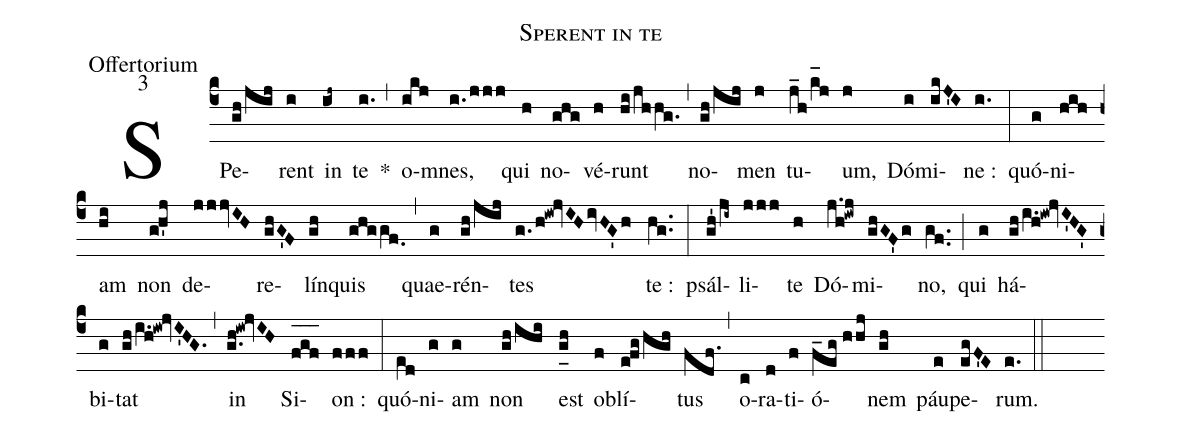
name:Sperent in te;
office-part:Offertorium;
mode:3;
%%
(c4) SPe(gh/jij)rent(i) in(ij~) te(i.) *(,) o(ikj)mnes,(i./jjj) qui(h) no(ghg)vé(h)runt(hi/jhhg.) (,) no(gh/jij)men(j) tu(j_h/k_[hl:1]j)um,(j) Dó(i)mi(ikJ'I)ne :(i.) (:) quó(g)ni(hih)am(hi) non(gh'j) de(jjjvIH)re(ghG'F)lín(gh)quis(ghggf.0) (,) quae(g)rén(gh/jij)tes(g./h!iw!jvIHivHG'h) te :(hg..) (:) psál(gh'/ji~)li(jjj)te(h) Dó(j.h!iwj)mi(ghGF'g)no,(gf..) (;) qui(g) há(gh/i.h!iw!jvI'HG')bi(g)tat(gh/i.h!iw!jvI'HG.) (,) in(g.h!iw!jvIH) Si(f_[oh:h]g_[oh:h]f_[oh:h])on :(fff) (:) quó(e[ll:1]d)ni(g)am(g) non(gh/ihi) est(g_[uh:l]h) ob(f)lí(efghgh)tus(fdf.) (,) o(c)ra(d)ti(f)ó(f_eg//hhj)nem(gh) páu(e)pe(egF'E)rum.(e.) (::)
